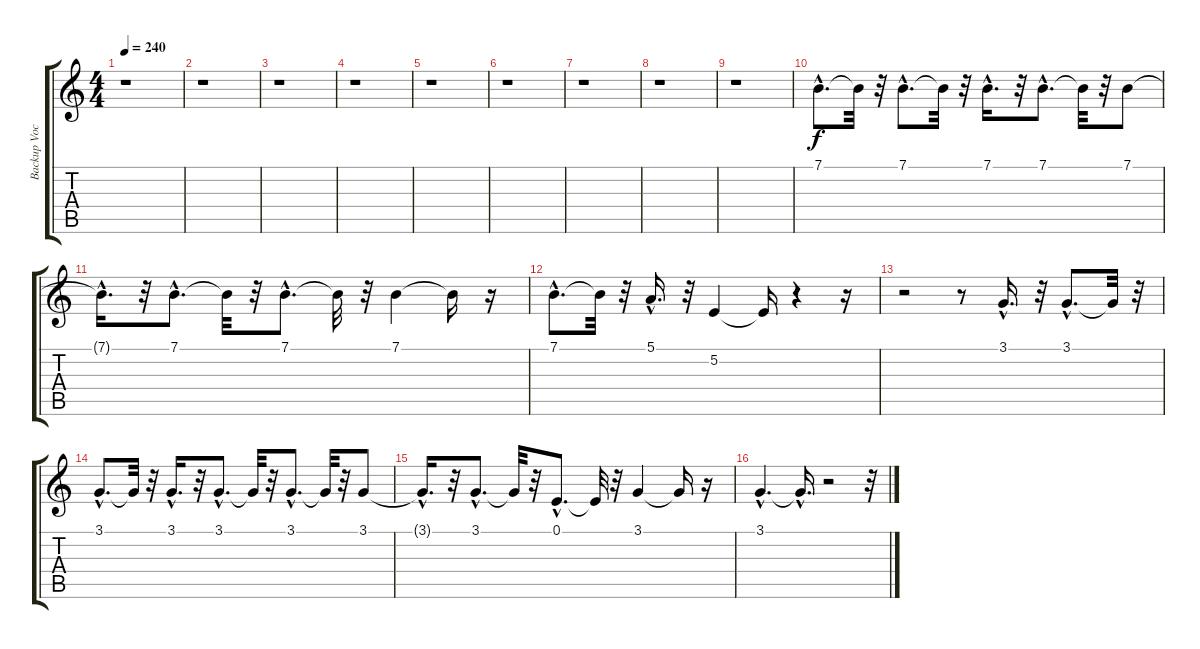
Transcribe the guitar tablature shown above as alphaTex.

\track ("Backup Vocals" "Backup Voc") {instrument sopranosax}
\staff {score tabs}
\tuning (E4 B3 G3 D3 A2 E2) {hide}
\ts (4 4)
\tempo 240
\clef g2
\ks c
r.1{dy f} |
r.1 |
r.1 |
r.1 |
r.1 |
r.1 |
r.1 |
r.1 |
r.1 |
7.1{hac}.8{d} 7.1{t}.32 r.32 7.1{hac}.8{d} 7.1{t}.32 r.32 7.1{hac}.16{d} r.32 7.1{hac}.8{d} 7.1{t}.32 r.32 7.1.8 |
7.1{hac t}.16{d} r.32 7.1{hac}.8{d} 7.1{t}.32 r.32 7.1{hac}.8{d} 7.1{t}.32 r.32 7.1.4 7.1{t}.16 r.16 |
7.1{hac}.8{d} 7.1{t}.32 r.32 5.1{hac}.16{d} r.32 5.2.4 5.2{t}.16 r.4 r.16 |
r.2 r.8 3.1{hac}.16{d} r.32 3.1{hac}.8{d} 3.1{t}.32 r.32 |
3.1{hac}.8{d} 3.1{t}.32 r.32 3.1{hac}.16{d} r.32 3.1{hac}.8{d} 3.1{t}.32 r.32 3.1{hac}.8{d} 3.1{t}.32 r.32 3.1.8 |
3.1{hac t}.16{d} r.32 3.1{hac}.8{d} 3.1{t}.32 r.32 0.1{hac}.8{d} 0.1{t}.32 r.32 3.1.4 3.1{t}.16 r.16 |
3.1{hac}.4{d} 3.1{hac t}.16{d} r.2 r.32
